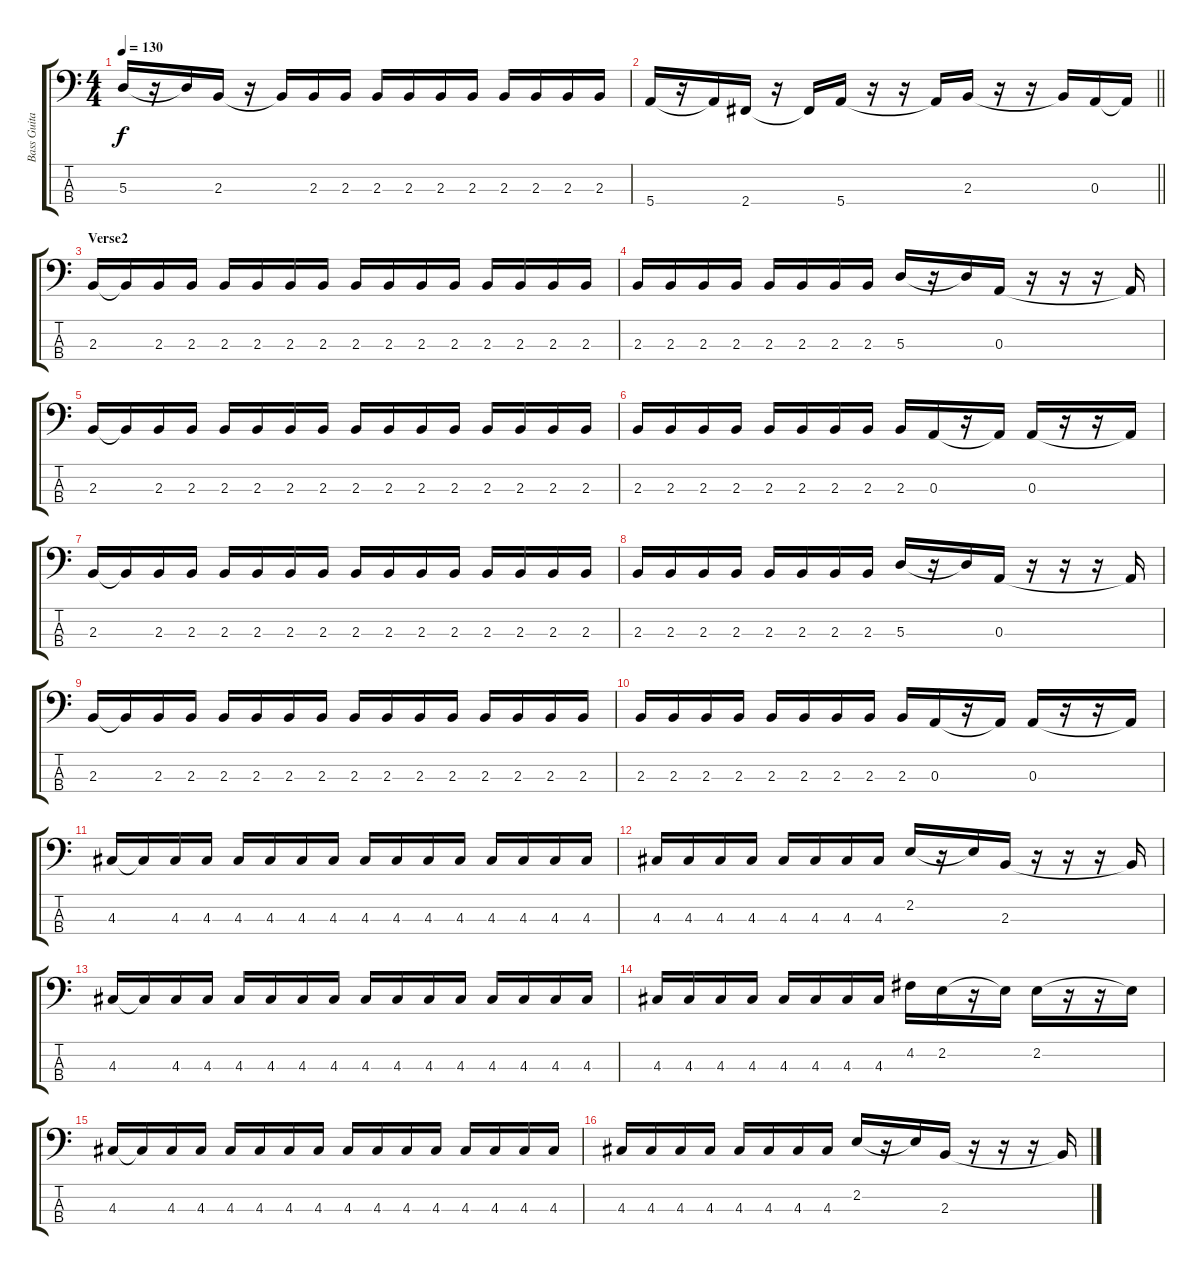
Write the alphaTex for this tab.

\track ("Bass Guitar" "Bass Guita") {instrument electricbassfinger}
\staff {score tabs}
\tuning (G2 D2 A1 E1) {hide}
\ts (4 4)
\tempo 130
\clef f4
\ks c
5.3.16{dy f} r.16 5.3{t}.16 2.3.16 r.16 2.3{t}.16 2.3.16 2.3.16 2.3.16 2.3.16 2.3.16 2.3.16 2.3.16 2.3.16 2.3.16 2.3.16 |
\barLineRight lightlight
5.4.16 r.16 5.4{t}.16 2.4.16 r.16 2.4{t}.16 5.4.16 r.16 r.16 5.4{t}.16 2.3.16 r.16 r.16 2.3{t}.16 0.3.16 0.3{t}.16 |
\section ("" "Verse2")
2.3.16 2.3{t}.16 2.3.16 2.3.16 2.3.16 2.3.16 2.3.16 2.3.16 2.3.16 2.3.16 2.3.16 2.3.16 2.3.16 2.3.16 2.3.16 2.3.16 |
2.3.16 2.3.16 2.3.16 2.3.16 2.3.16 2.3.16 2.3.16 2.3.16 5.3.16 r.16 5.3{t}.16 0.3.16 r.16 r.16 r.16 0.3{t}.16 |
2.3.16 2.3{t}.16 2.3.16 2.3.16 2.3.16 2.3.16 2.3.16 2.3.16 2.3.16 2.3.16 2.3.16 2.3.16 2.3.16 2.3.16 2.3.16 2.3.16 |
2.3.16 2.3.16 2.3.16 2.3.16 2.3.16 2.3.16 2.3.16 2.3.16 2.3.16 0.3.16 r.16 0.3{t}.16 0.3.16 r.16 r.16 0.3{t}.16 |
2.3.16 2.3{t}.16 2.3.16 2.3.16 2.3.16 2.3.16 2.3.16 2.3.16 2.3.16 2.3.16 2.3.16 2.3.16 2.3.16 2.3.16 2.3.16 2.3.16 |
2.3.16 2.3.16 2.3.16 2.3.16 2.3.16 2.3.16 2.3.16 2.3.16 5.3.16 r.16 5.3{t}.16 0.3.16 r.16 r.16 r.16 0.3{t}.16 |
2.3.16 2.3{t}.16 2.3.16 2.3.16 2.3.16 2.3.16 2.3.16 2.3.16 2.3.16 2.3.16 2.3.16 2.3.16 2.3.16 2.3.16 2.3.16 2.3.16 |
2.3.16 2.3.16 2.3.16 2.3.16 2.3.16 2.3.16 2.3.16 2.3.16 2.3.16 0.3.16 r.16 0.3{t}.16 0.3.16 r.16 r.16 0.3{t}.16 |
4.3.16 4.3{t}.16 4.3.16 4.3.16 4.3.16 4.3.16 4.3.16 4.3.16 4.3.16 4.3.16 4.3.16 4.3.16 4.3.16 4.3.16 4.3.16 4.3.16 |
4.3.16 4.3.16 4.3.16 4.3.16 4.3.16 4.3.16 4.3.16 4.3.16 2.2.16 r.16 2.2{t}.16 2.3.16 r.16 r.16 r.16 2.3{t}.16 |
4.3.16 4.3{t}.16 4.3.16 4.3.16 4.3.16 4.3.16 4.3.16 4.3.16 4.3.16 4.3.16 4.3.16 4.3.16 4.3.16 4.3.16 4.3.16 4.3.16 |
4.3.16 4.3.16 4.3.16 4.3.16 4.3.16 4.3.16 4.3.16 4.3.16 4.2.16 2.2.16 r.16 2.2{t}.16 2.2.16 r.16 r.16 2.2{t}.16 |
4.3.16 4.3{t}.16 4.3.16 4.3.16 4.3.16 4.3.16 4.3.16 4.3.16 4.3.16 4.3.16 4.3.16 4.3.16 4.3.16 4.3.16 4.3.16 4.3.16 |
4.3.16 4.3.16 4.3.16 4.3.16 4.3.16 4.3.16 4.3.16 4.3.16 2.2.16 r.16 2.2{t}.16 2.3.16 r.16 r.16 r.16 2.3{t}.16
